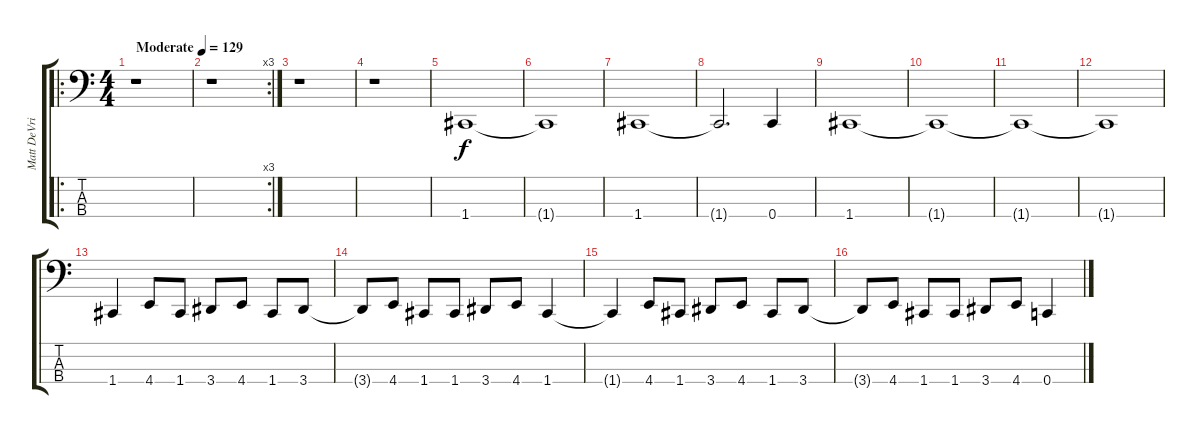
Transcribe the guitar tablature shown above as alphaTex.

\track ("Matt DeVries" "Matt DeVri") {instrument electricbassfinger}
\staff {score tabs}
\tuning (Eb2 Bb1 F1 C1) {hide}
\ro
\ts (4 4)
\tempo (129 "Moderate")
\clef f4
\ks c
r.1{dy f instrument electricbassfinger} |
\rc 3
r.1 |
r.1 |
r.1 |
1.4.1 |
1.4{t}.1 |
1.4.1 |
1.4{t}.2{d} 0.4.4 |
1.4.1 |
1.4{t}.1 |
1.4{t}.1 |
1.4{t}.1 |
1.4.4 4.4.8 1.4.8 3.4.8 4.4.8 1.4.8 3.4.8 |
3.4{t}.8 4.4.8 1.4.8 1.4.8 3.4.8 4.4.8 1.4.4 |
1.4{t}.4 4.4.8 1.4.8 3.4.8 4.4.8 1.4.8 3.4.8 |
3.4{t}.8 4.4.8 1.4.8 1.4.8 3.4.8 4.4.8 0.4.4
